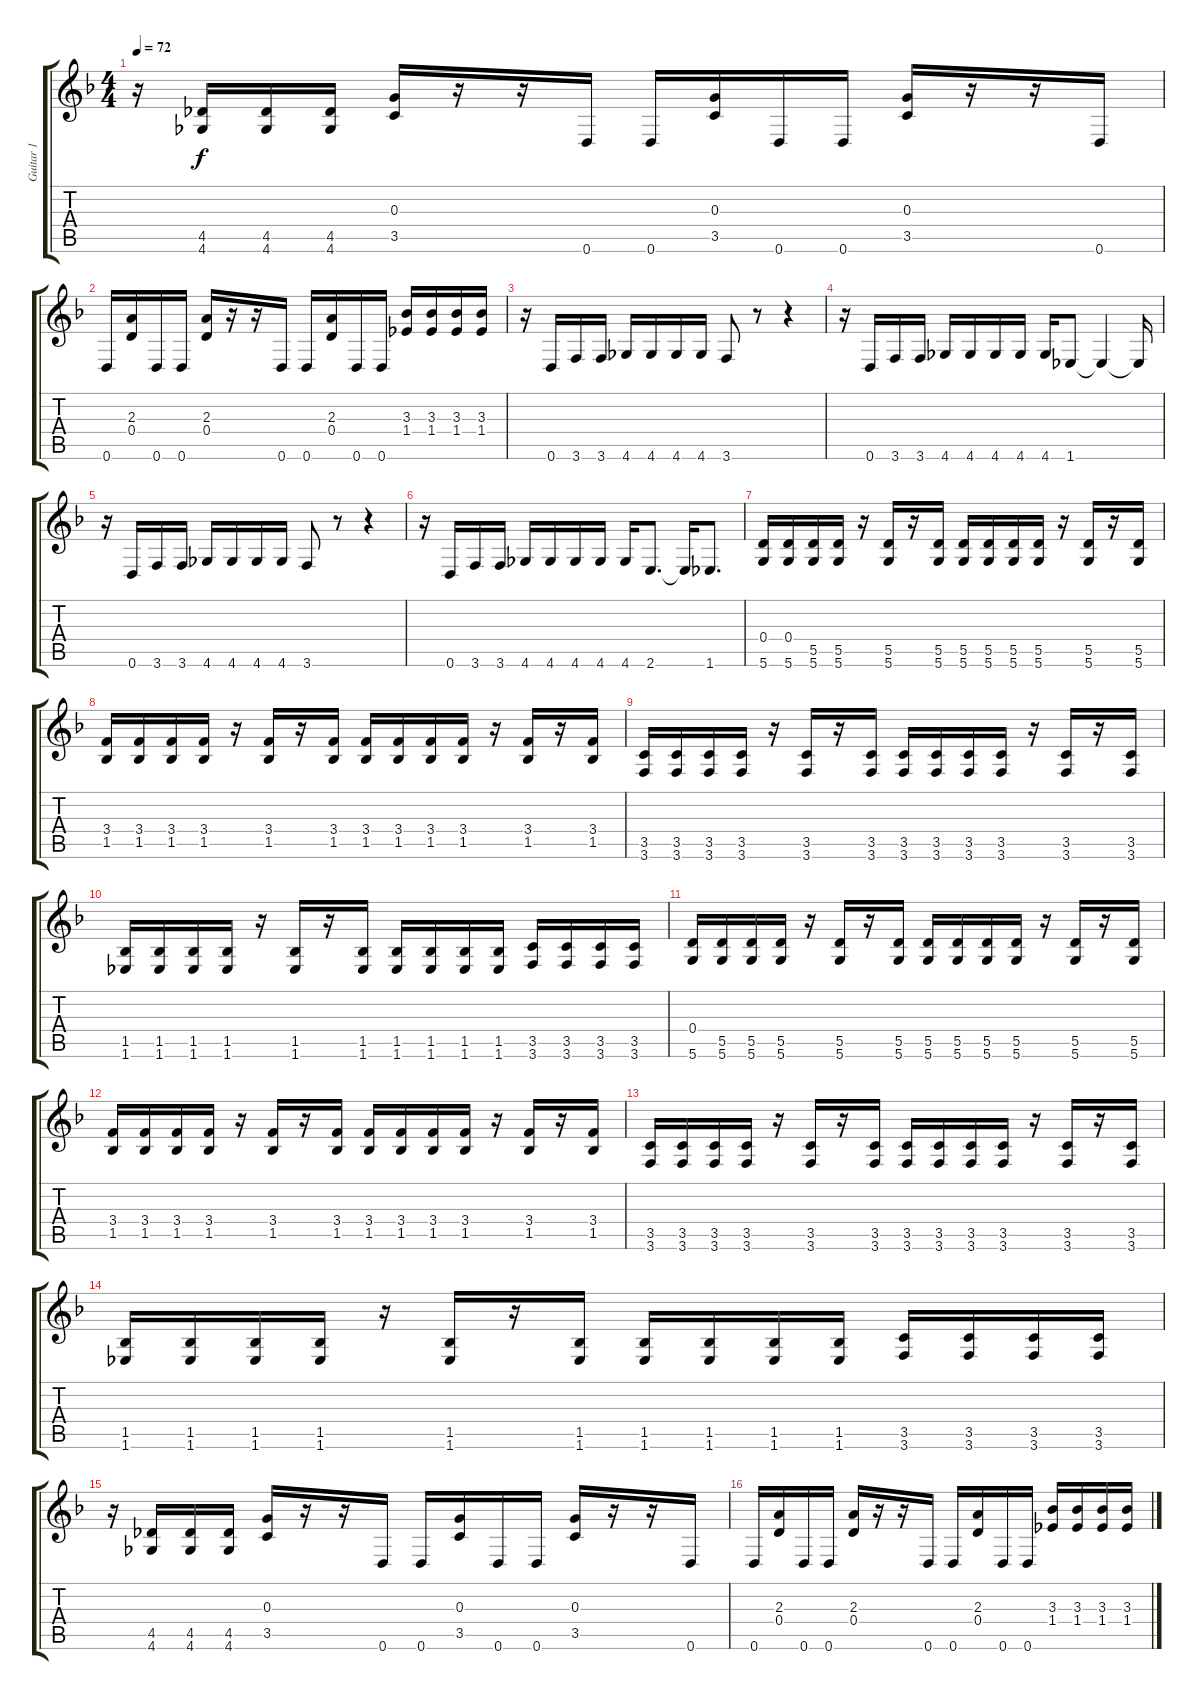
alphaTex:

\track ("Guitar 1" "Guitar 1") {instrument acousticguitarsteel}
\staff {score tabs}
\tuning (E4 B3 G3 D3 A2 D2) {hide}
\ts (4 4)
\tempo 72
\clef g2
\ks dminor
r.16{dy f} (4.5 4.6).16 (4.5 4.6).16 (4.5 4.6).16 (0.3 3.5).16 r.16 r.16 0.6.16 0.6.16 (0.3 3.5).16 0.6.16 0.6.16 (0.3 3.5).16 r.16 r.16 0.6.16 |
0.6.16 (2.3 0.4).16 0.6.16 0.6.16 (2.3 0.4).16 r.16 r.16 0.6.16 0.6.16 (2.3 0.4).16 0.6.16 0.6.16 (3.3 1.4).16 (3.3 1.4).16 (3.3 1.4).16 (3.3 1.4).16 |
r.16 0.6.16 3.6.16 3.6.16 4.6.16 4.6.16 4.6.16 4.6.16 3.6.8 r.8 r.4 |
r.16 0.6.16 3.6.16 3.6.16 4.6.16 4.6.16 4.6.16 4.6.16 4.6.16 1.6.8 1.6{t}.4 1.6{t}.16 |
r.16 0.6.16 3.6.16 3.6.16 4.6.16 4.6.16 4.6.16 4.6.16 3.6.8 r.8 r.4 |
r.16 0.6.16 3.6.16 3.6.16 4.6.16 4.6.16 4.6.16 4.6.16 4.6.16 2.6.8{d} 2.6{t}.16 1.6.8{d} |
(0.4 5.6).16 (0.4 5.6).16 (5.5 5.6).16 (5.5 5.6).16 r.16 (5.5 5.6).16 r.16 (5.5 5.6).16 (5.5 5.6).16 (5.5 5.6).16 (5.5 5.6).16 (5.5 5.6).16 r.16 (5.5 5.6).16 r.16 (5.5 5.6).16 |
(3.4 1.5).16 (3.4 1.5).16 (3.4 1.5).16 (3.4 1.5).16 r.16 (3.4 1.5).16 r.16 (3.4 1.5).16 (3.4 1.5).16 (3.4 1.5).16 (3.4 1.5).16 (3.4 1.5).16 r.16 (3.4 1.5).16 r.16 (3.4 1.5).16 |
(3.5 3.6).16 (3.5 3.6).16 (3.5 3.6).16 (3.5 3.6).16 r.16 (3.5 3.6).16 r.16 (3.5 3.6).16 (3.5 3.6).16 (3.5 3.6).16 (3.5 3.6).16 (3.5 3.6).16 r.16 (3.5 3.6).16 r.16 (3.5 3.6).16 |
(1.5 1.6).16 (1.5 1.6).16 (1.5 1.6).16 (1.5 1.6).16 r.16 (1.5 1.6).16 r.16 (1.5 1.6).16 (1.5 1.6).16 (1.5 1.6).16 (1.5 1.6).16 (1.5 1.6).16 (3.5 3.6).16 (3.5 3.6).16 (3.5 3.6).16 (3.5 3.6).16 |
(0.4 5.6).16 (5.5 5.6).16 (5.5 5.6).16 (5.5 5.6).16 r.16 (5.5 5.6).16 r.16 (5.5 5.6).16 (5.5 5.6).16 (5.5 5.6).16 (5.5 5.6).16 (5.5 5.6).16 r.16 (5.5 5.6).16 r.16 (5.5 5.6).16 |
(3.4 1.5).16 (3.4 1.5).16 (3.4 1.5).16 (3.4 1.5).16 r.16 (3.4 1.5).16 r.16 (3.4 1.5).16 (3.4 1.5).16 (3.4 1.5).16 (3.4 1.5).16 (3.4 1.5).16 r.16 (3.4 1.5).16 r.16 (3.4 1.5).16 |
(3.5 3.6).16 (3.5 3.6).16 (3.5 3.6).16 (3.5 3.6).16 r.16 (3.5 3.6).16 r.16 (3.5 3.6).16 (3.5 3.6).16 (3.5 3.6).16 (3.5 3.6).16 (3.5 3.6).16 r.16 (3.5 3.6).16 r.16 (3.5 3.6).16 |
(1.5 1.6).16 (1.5 1.6).16 (1.5 1.6).16 (1.5 1.6).16 r.16 (1.5 1.6).16 r.16 (1.5 1.6).16 (1.5 1.6).16 (1.5 1.6).16 (1.5 1.6).16 (1.5 1.6).16 (3.5 3.6).16 (3.5 3.6).16 (3.5 3.6).16 (3.5 3.6).16 |
r.16 (4.5 4.6).16 (4.5 4.6).16 (4.5 4.6).16 (0.3 3.5).16 r.16 r.16 0.6.16 0.6.16 (0.3 3.5).16 0.6.16 0.6.16 (0.3 3.5).16 r.16 r.16 0.6.16 |
0.6.16 (2.3 0.4).16 0.6.16 0.6.16 (2.3 0.4).16 r.16 r.16 0.6.16 0.6.16 (2.3 0.4).16 0.6.16 0.6.16 (3.3 1.4).16 (3.3 1.4).16 (3.3 1.4).16 (3.3 1.4).16
